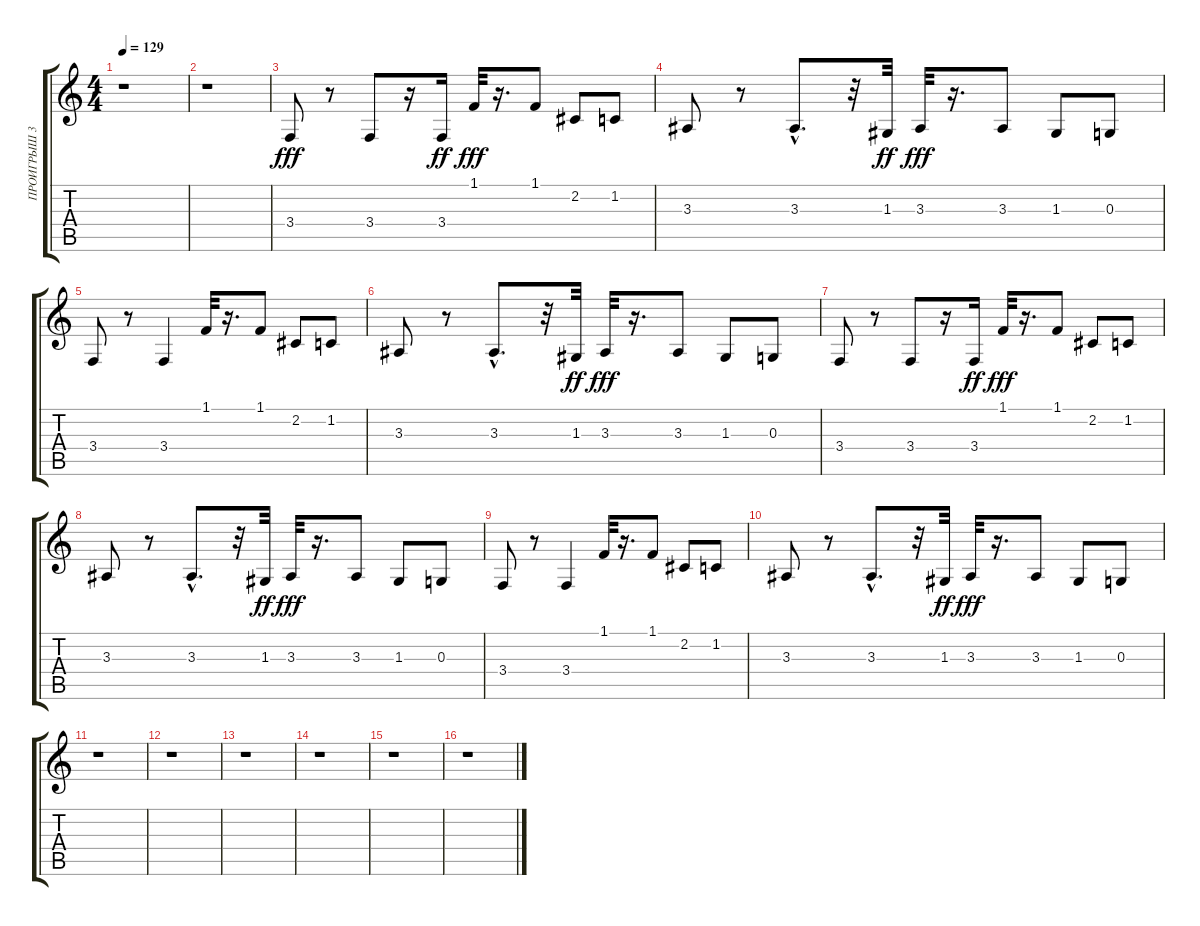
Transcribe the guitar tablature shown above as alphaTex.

\track ("ПРОИГРЫШ 3 F4" "ПРОИГРЫШ 3") {instrument synthbrass1}
\staff {score tabs}
\tuning (E4 B3 G3 D3 A2 E2) {hide}
\ts (4 4)
\tempo 129
\clef g2
\ks c
r.1{dy fff} |
r.1 |
3.4.8 r.8 3.4.8 r.16 3.4.16{dy ff} 1.1.32{dy fff} r.16{d} 1.1.8 2.2.8 1.2.8 |
3.3.8 r.8 3.3{hac}.8{d} r.32 1.3.32{dy ff} 3.3.32{dy fff} r.16{d} 3.3.8 1.3.8 0.3.8 |
3.4.8 r.8 3.4.4 1.1.32 r.16{d} 1.1.8 2.2.8 1.2.8 |
3.3.8 r.8 3.3{hac}.8{d} r.32 1.3.32{dy ff} 3.3.32{dy fff} r.16{d} 3.3.8 1.3.8 0.3.8 |
3.4.8 r.8 3.4.8 r.16 3.4.16{dy ff} 1.1.32{dy fff} r.16{d} 1.1.8 2.2.8 1.2.8 |
3.3.8 r.8 3.3{hac}.8{d} r.32 1.3.32{dy ff} 3.3.32{dy fff} r.16{d} 3.3.8 1.3.8 0.3.8 |
3.4.8 r.8 3.4.4 1.1.32 r.16{d} 1.1.8 2.2.8 1.2.8 |
3.3.8 r.8 3.3{hac}.8{d} r.32 1.3.32{dy ff} 3.3.32{dy fff} r.16{d} 3.3.8 1.3.8 0.3.8 |
r.1 |
r.1 |
r.1 |
r.1 |
r.1 |
r.1
